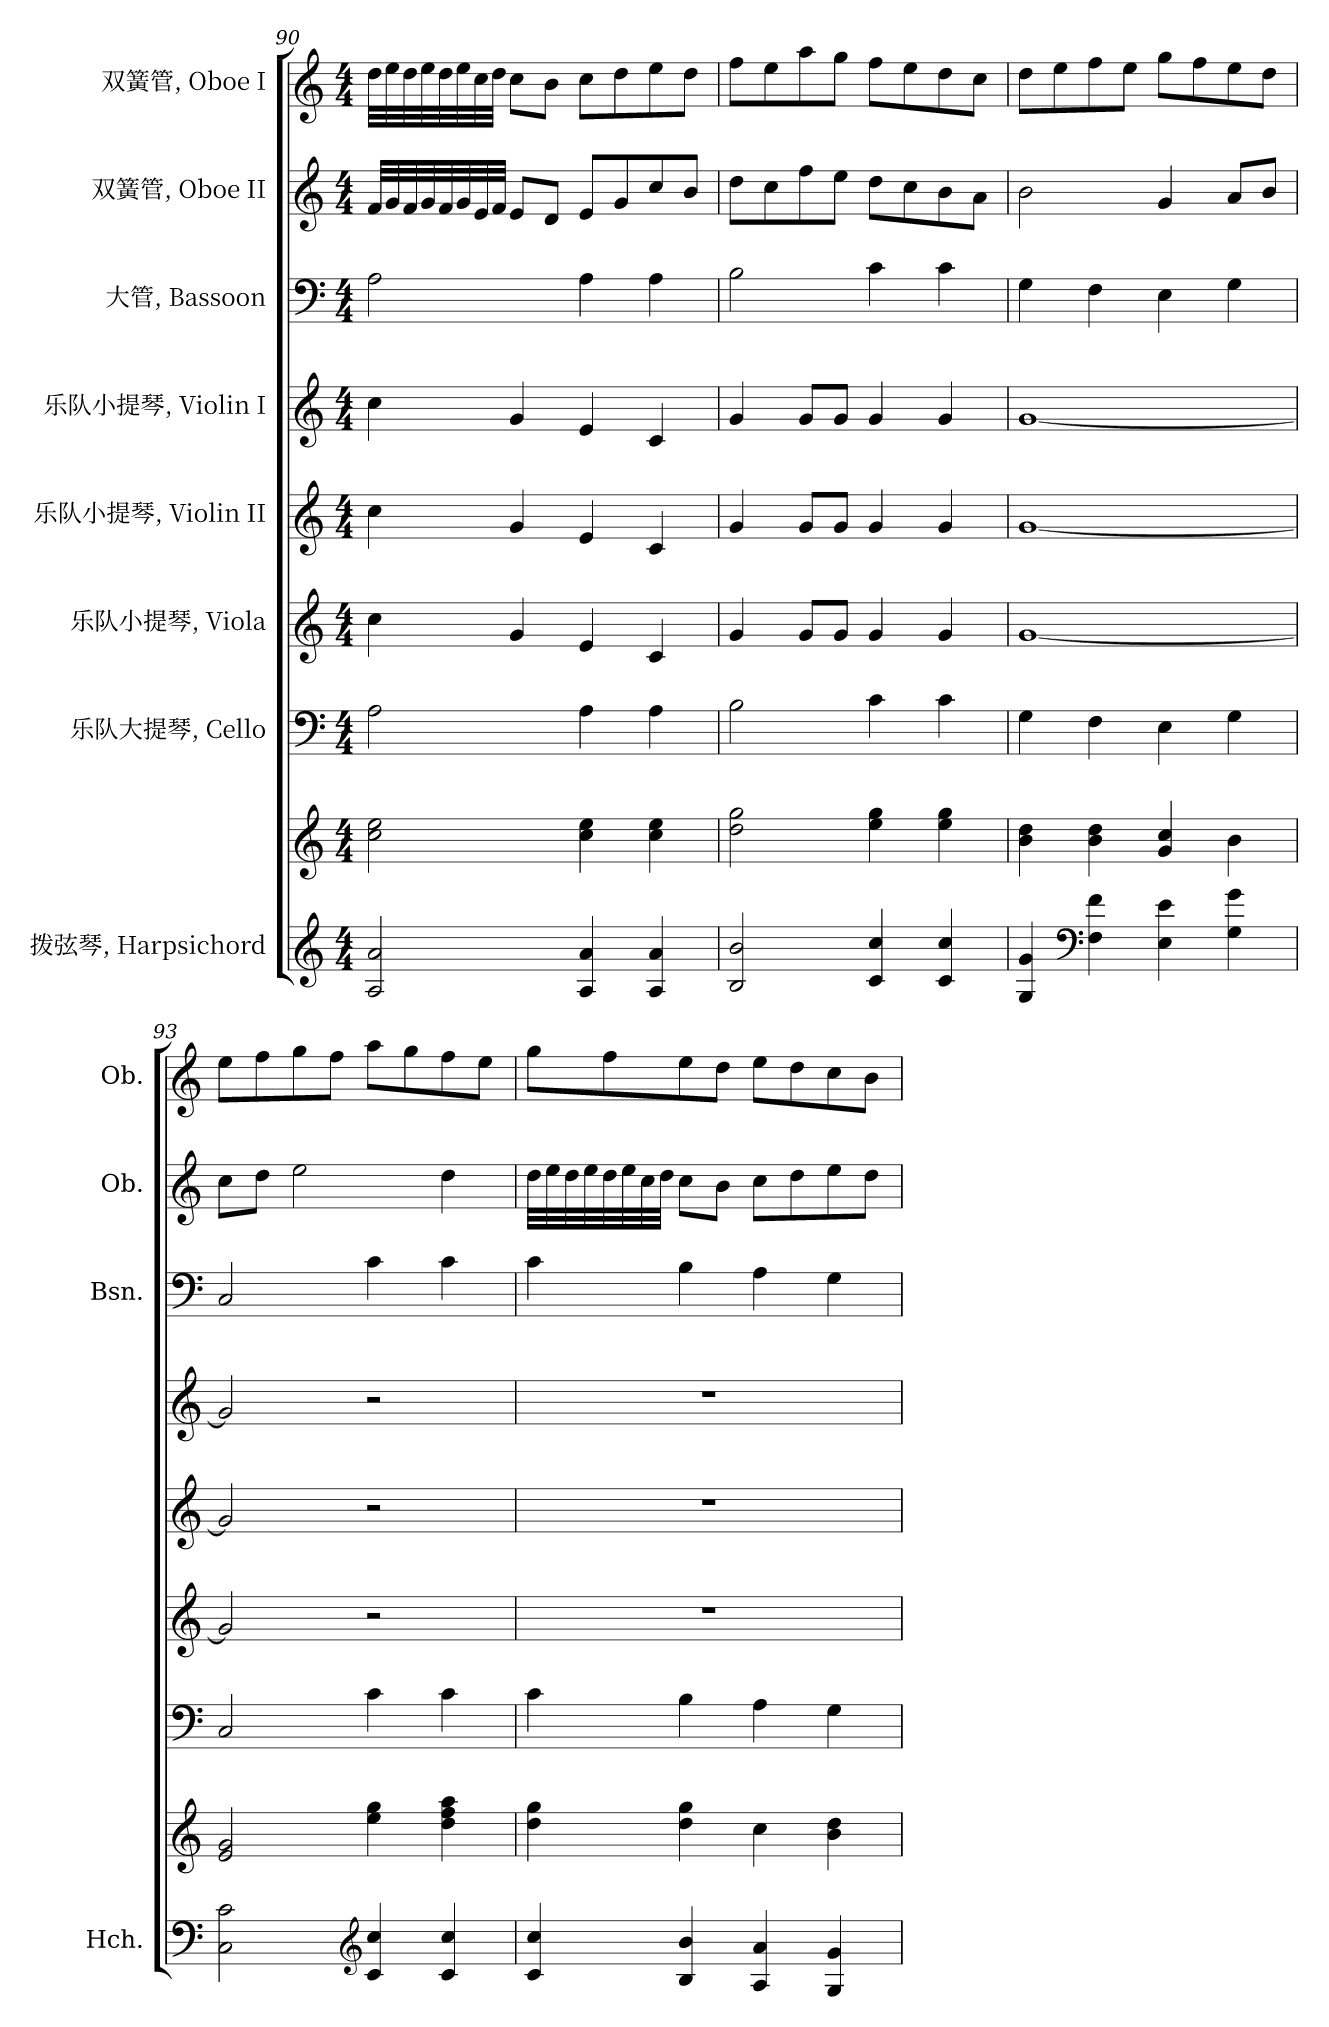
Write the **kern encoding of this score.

**kern	**kern	**kern	**kern	**kern	**kern	**kern	**kern	**kern
*part8	*part8	*part7	*part6	*part5	*part4	*part3	*part2	*part1
*staff9	*staff8	*staff7	*staff6	*staff5	*staff4	*staff3	*staff2	*staff1
*I"拨弦琴, Harpsichord	*	*I"乐队大提琴, Cello	*I"乐队小提琴, Viola	*I"乐队小提琴, Violin II	*I"乐队小提琴, Violin I	*I"大管, Bassoon	*I"双簧管, Oboe II	*I"双簧管, Oboe I
*I'Hch.	*	*	*	*	*	*I'Bsn.	*I'Ob.	*I'Ob.
*clefG2	*clefG2	*clefF4	*clefG2	*clefG2	*clefG2	*clefF4	*clefG2	*clefG2
*k[]	*k[]	*k[]	*k[]	*k[]	*k[]	*k[]	*k[]	*k[]
*M4/4	*M4/4	*M4/4	*M4/4	*M4/4	*M4/4	*M4/4	*M4/4	*M4/4
=90	=90	=90	=90	=90	=90	=90	=90	=90
2A/ 2a/	2cc\ 2ee\	2A\	4cc\	4cc\	4cc\	2A\	32f/LLL	32dd\LLL
.	.	.	.	.	.	.	32g/	32ee\
.	.	.	.	.	.	.	32f/	32dd\
.	.	.	.	.	.	.	32g/	32ee\
.	.	.	.	.	.	.	32f/	32dd\
.	.	.	.	.	.	.	32g/	32ee\
.	.	.	.	.	.	.	32e/	32cc\
.	.	.	.	.	.	.	32f/JJJ	32dd\JJJ
.	.	.	4g/	4g/	4g/	.	8e/L	8cc\L
.	.	.	.	.	.	.	8d/J	8b\J
4A/ 4a/	4cc\ 4ee\	4A\	4e/	4e/	4e/	4A\	8e/L	8cc\L
.	.	.	.	.	.	.	8g/	8dd\
4A/ 4a/	4cc\ 4ee\	4A\	4c/	4c/	4c/	4A\	8cc/	8ee\
.	.	.	.	.	.	.	8b/J	8dd\J
!!LO:PB:g=z
=91	=91	=91	=91	=91	=91	=91	=91	=91
2B/ 2b/	2dd\ 2gg\	2B\	4g/	4g/	4g/	2B\	8dd\L	8ff\L
.	.	.	.	.	.	.	8cc\	8ee\
.	.	.	8g/L	8g/L	8g/L	.	8ff\	8aa\
.	.	.	8g/J	8g/J	8g/J	.	8ee\J	8gg\J
4c/ 4cc/	4ee\ 4gg\	4c\	4g/	4g/	4g/	4c\	8dd\L	8ff\L
.	.	.	.	.	.	.	8cc\	8ee\
4c/ 4cc/	4ee\ 4gg\	4c\	4g/	4g/	4g/	4c\	8b\	8dd\
.	.	.	.	.	.	.	8a\J	8cc\J
=92	=92	=92	=92	=92	=92	=92	=92	=92
4G/ 4g/	4b\ 4dd\	4G\	[1g	[1g	[1g	4G\	2b\	8dd\L
.	.	.	.	.	.	.	.	8ee\
*clefF4	*	*	*	*	*	*	*	*
4F\ 4f\	4b\ 4dd\	4F\	.	.	.	4F\	.	8ff\
.	.	.	.	.	.	.	.	8ee\J
4E\ 4e\	4g/ 4cc/	4E\	.	.	.	4E\	4g/	8gg\L
.	.	.	.	.	.	.	.	8ff\
4G\ 4g\	4b\	4G\	.	.	.	4G\	8a/L	8ee\
.	.	.	.	.	.	.	8b/J	8dd\J
=93	=93	=93	=93	=93	=93	=93	=93	=93
2C\ 2c\	2e/ 2g/	2C/	2g/]	2g/]	2g/]	2C/	8cc\L	8ee\L
.	.	.	.	.	.	.	8dd\J	8ff\
.	.	.	.	.	.	.	2ee\	8gg\
.	.	.	.	.	.	.	.	8ff\J
*clefG2	*	*	*	*	*	*	*	*
4c/ 4cc/	4ee\ 4gg\	4c\	2r	2r	2r	4c\	.	8aa\L
.	.	.	.	.	.	.	.	8gg\
4c/ 4cc/	4dd\ 4ff\ 4aa\	4c\	.	.	.	4c\	4dd\	8ff\
.	.	.	.	.	.	.	.	8ee\J
=94	=94	=94	=94	=94	=94	=94	=94	=94
4c/ 4cc/	4dd\ 4gg\	4c\	1r	1r	1r	4c\	32dd\LLL	8gg\L
.	.	.	.	.	.	.	32ee\	.
.	.	.	.	.	.	.	32dd\	.
.	.	.	.	.	.	.	32ee\	.
.	.	.	.	.	.	.	32dd\	8ff\
.	.	.	.	.	.	.	32ee\	.
.	.	.	.	.	.	.	32cc\	.
.	.	.	.	.	.	.	32dd\JJJ	.
4B/ 4b/	4dd\ 4gg\	4B\	.	.	.	4B\	8cc\L	8ee\
.	.	.	.	.	.	.	8b\J	8dd\J
4A/ 4a/	4cc\	4A\	.	.	.	4A\	8cc\L	8ee\L
.	.	.	.	.	.	.	8dd\	8dd\
4G/ 4g/	4b\ 4dd\	4G\	.	.	.	4G\	8ee\	8cc\
.	.	.	.	.	.	.	8dd\J	8b\J
=	=	=	=	=	=	=	=	=
*-	*-	*-	*-	*-	*-	*-	*-	*-
